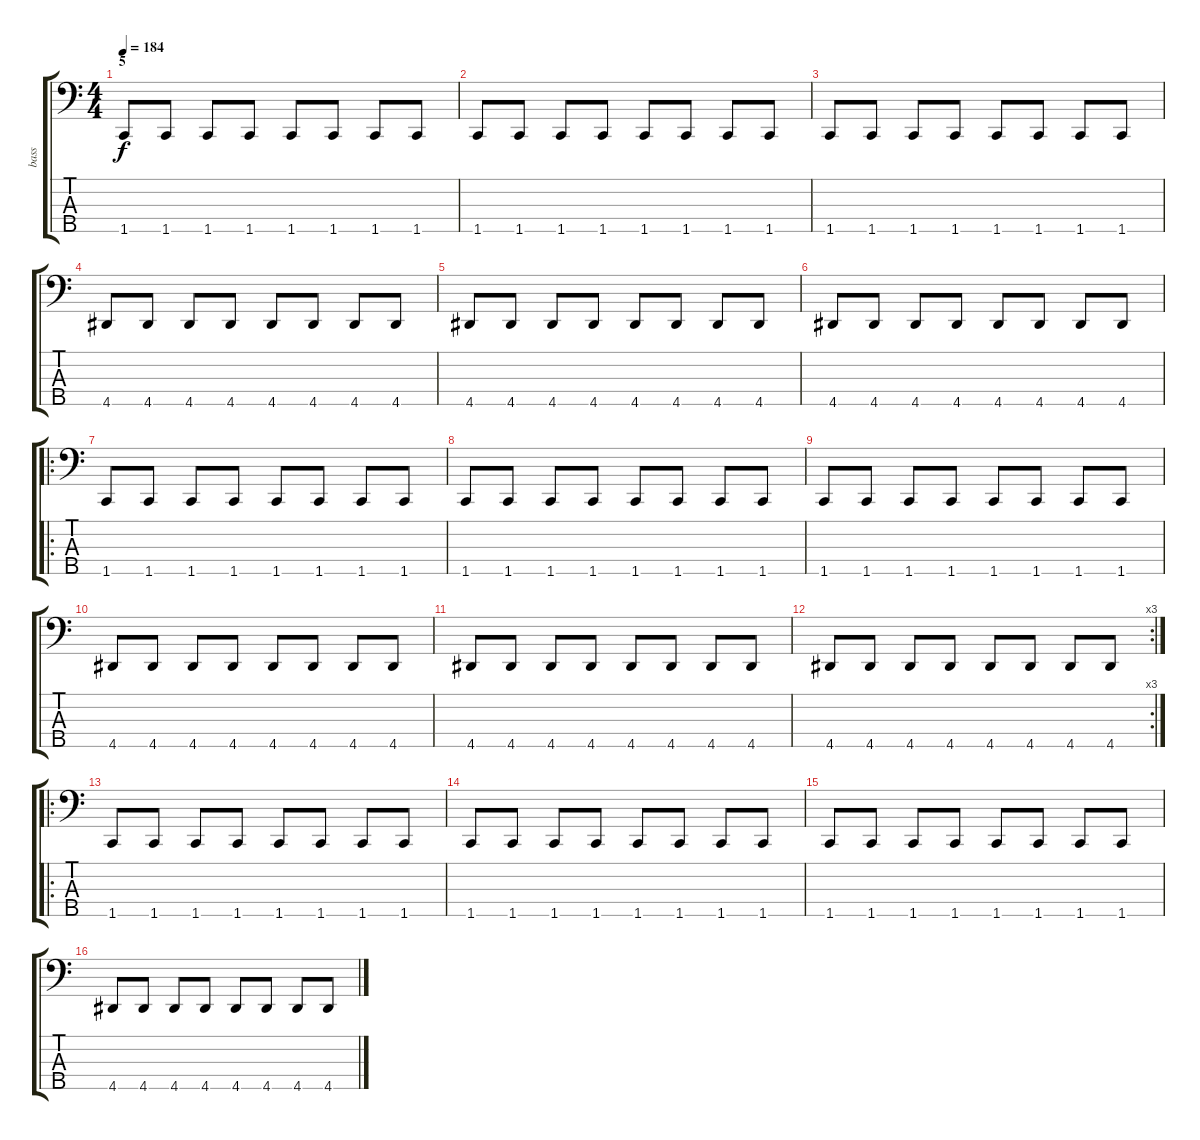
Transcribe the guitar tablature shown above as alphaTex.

\track ("bass" "bass") {instrument electricbassfinger}
\staff {score tabs}
\tuning (G2 D2 A1 E1 B0) {hide}
\ts (4 4)
\section ("" "5")
\tempo 184
\clef f4
\ks c
1.5.8{dy f} 1.5.8 1.5.8 1.5.8 1.5.8 1.5.8 1.5.8 1.5.8 |
1.5.8 1.5.8 1.5.8 1.5.8 1.5.8 1.5.8 1.5.8 1.5.8 |
1.5.8 1.5.8 1.5.8 1.5.8 1.5.8 1.5.8 1.5.8 1.5.8 |
4.5.8 4.5.8 4.5.8 4.5.8 4.5.8 4.5.8 4.5.8 4.5.8 |
4.5.8 4.5.8 4.5.8 4.5.8 4.5.8 4.5.8 4.5.8 4.5.8 |
4.5.8 4.5.8 4.5.8 4.5.8 4.5.8 4.5.8 4.5.8 4.5.8 |
\ro
1.5.8 1.5.8 1.5.8 1.5.8 1.5.8 1.5.8 1.5.8 1.5.8 |
1.5.8 1.5.8 1.5.8 1.5.8 1.5.8 1.5.8 1.5.8 1.5.8 |
1.5.8 1.5.8 1.5.8 1.5.8 1.5.8 1.5.8 1.5.8 1.5.8 |
4.5.8 4.5.8 4.5.8 4.5.8 4.5.8 4.5.8 4.5.8 4.5.8 |
4.5.8 4.5.8 4.5.8 4.5.8 4.5.8 4.5.8 4.5.8 4.5.8 |
\rc 3
4.5.8 4.5.8 4.5.8 4.5.8 4.5.8 4.5.8 4.5.8 4.5.8 |
\ro
1.5.8 1.5.8 1.5.8 1.5.8 1.5.8 1.5.8 1.5.8 1.5.8 |
1.5.8 1.5.8 1.5.8 1.5.8 1.5.8 1.5.8 1.5.8 1.5.8 |
1.5.8 1.5.8 1.5.8 1.5.8 1.5.8 1.5.8 1.5.8 1.5.8 |
4.5.8 4.5.8 4.5.8 4.5.8 4.5.8 4.5.8 4.5.8 4.5.8
